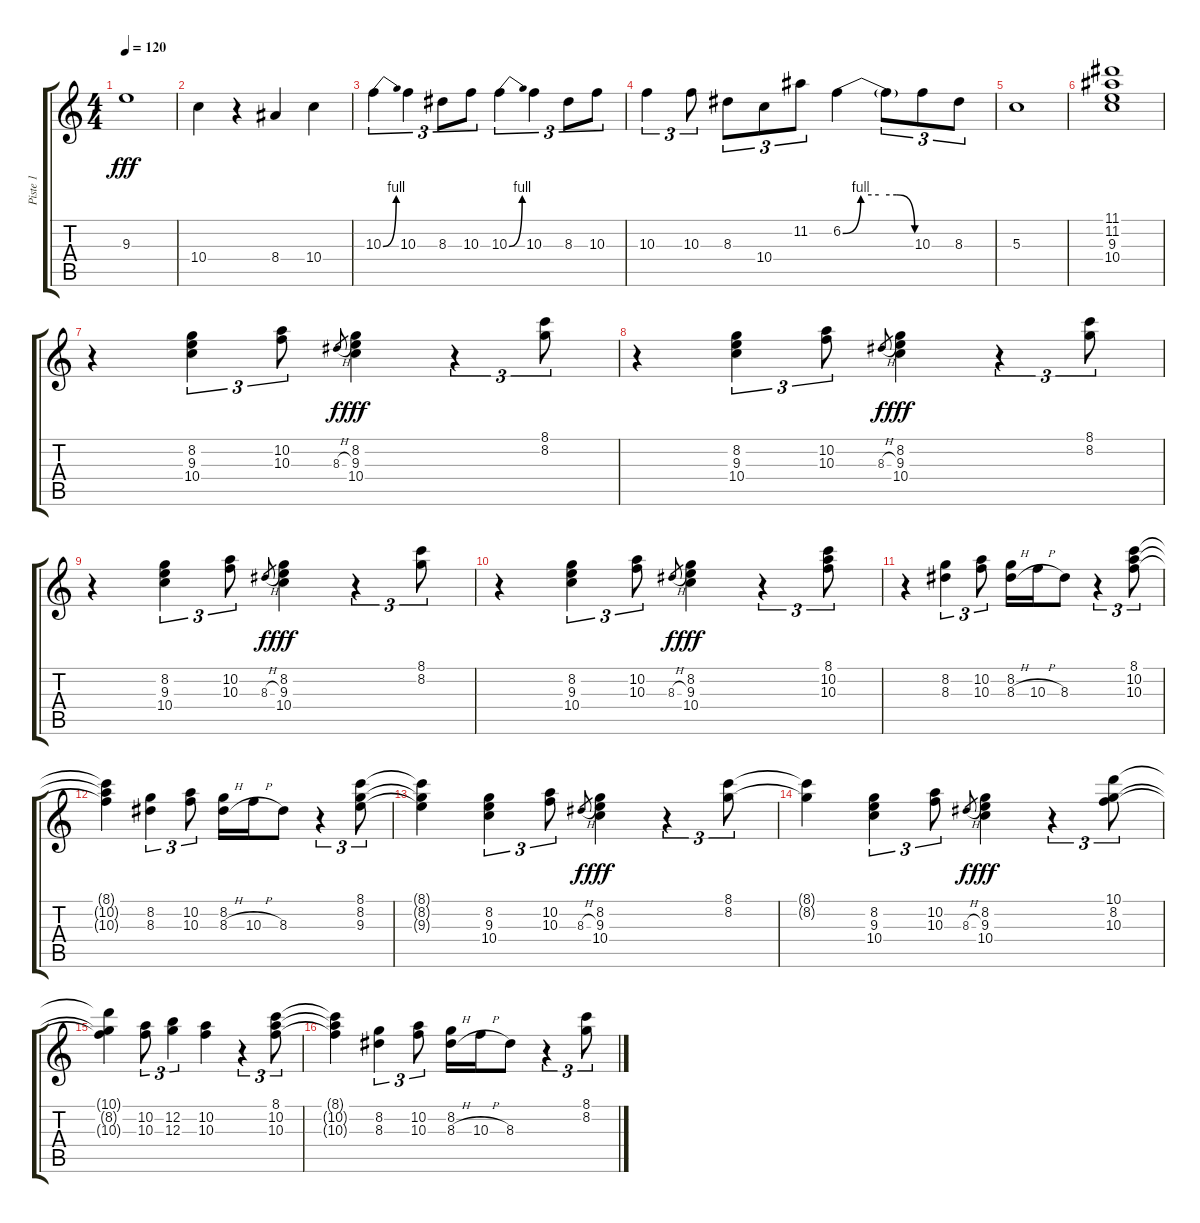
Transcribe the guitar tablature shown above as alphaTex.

\track ("Piste 1" "Piste 1") {instrument overdrivenguitar}
\staff {score tabs}
\tuning (E4 B3 G3 D3 A2 E2) {hide}
\ts (4 4)
\tempo 120
\clef g2
\ks c
9.3.1{dy fff} |
10.4.4 r.4 8.4.4 10.4.4 |
10.3{be (bend 0 0 60 4)}.4{tu (3 2)} 10.3.4{tu (3 2)} 8.3.8{tu (3 2)} 10.3.8{tu (3 2)} 10.3{be (bend 0 0 60 4)}.4{tu (3 2)} 10.3.4{tu (3 2)} 8.3.8{tu (3 2)} 10.3.8{tu (3 2)} |
10.3.4{tu (3 2)} 10.3.8{tu (3 2)} 8.3.8{tu (3 2)} 10.4.8{tu (3 2)} 11.2.8{tu (3 2)} 6.2{be (custom 0 0 15 4 30 4 45 4 60 0)}.4 6.2{t}.8{tu (3 2)} 10.3.8{tu (3 2)} 8.3.8{tu (3 2)} |
5.3.1 |
(11.1 11.2 9.3 10.4).1 |
r.4 (8.2 9.3 10.4).4{tu (3 2)} (10.2 10.3).8{tu (3 2)} 8.3{h}.8{gr dy f} (8.2 9.3 10.4).4{dy fff} r.4{tu (3 2)} (8.1 8.2).8{tu (3 2)} |
r.4 (8.2 9.3 10.4).4{tu (3 2)} (10.2 10.3).8{tu (3 2)} 8.3{h}.8{gr dy f} (8.2 9.3 10.4).4{dy fff} r.4{tu (3 2)} (8.1 8.2).8{tu (3 2)} |
r.4 (8.2 9.3 10.4).4{tu (3 2)} (10.2 10.3).8{tu (3 2)} 8.3{h}.8{gr dy f} (8.2 9.3 10.4).4{dy fff} r.4{tu (3 2)} (8.1 8.2).8{tu (3 2)} |
r.4 (8.2 9.3 10.4).4{tu (3 2)} (10.2 10.3).8{tu (3 2)} 8.3{h}.8{gr dy f} (8.2 9.3 10.4).4{dy fff} r.4{tu (3 2)} (8.1 10.2 10.3).8{tu (3 2)} |
r.4 (8.2 8.3).4{tu (3 2)} (10.2 10.3).8{tu (3 2)} (8.2 8.3{h}).16 10.3{h}.16 8.3.8 r.4{tu (3 2)} (8.1 10.2 10.3).8{tu (3 2)} |
(8.1{t} 10.2{t} 10.3{t}).4 (8.2 8.3).4{tu (3 2)} (10.2 10.3).8{tu (3 2)} (8.2 8.3{h}).16 10.3{h}.16 8.3.8 r.4{tu (3 2)} (8.1 8.2 9.3).8{tu (3 2)} |
(8.1{t} 8.2{t} 9.3{t}).4 (8.2 9.3 10.4).4{tu (3 2)} (10.2 10.3).8{tu (3 2)} 8.3{h}.8{gr dy f} (8.2 9.3 10.4).4{dy fff} r.4{tu (3 2)} (8.1 8.2).8{tu (3 2)} |
(8.1{t} 8.2{t}).4 (8.2 9.3 10.4).4{tu (3 2)} (10.2 10.3).8{tu (3 2)} 8.3{h}.8{gr dy f} (8.2 9.3 10.4).4{dy fff} r.4{tu (3 2)} (10.1 8.2 10.3).8{tu (3 2)} |
(10.1{t} 8.2{t} 10.3{t}).4 (10.2 10.3).8{tu (3 2)} (12.2 12.3).4{tu (3 2)} (10.2 10.3).4 r.4{tu (3 2)} (8.1 10.2 10.3).8{tu (3 2)} |
(8.1{t} 10.2{t} 10.3{t}).4 (8.2 8.3).4{tu (3 2)} (10.2 10.3).8{tu (3 2)} (8.2 8.3{h}).16 10.3{h}.16 8.3.8 r.4{tu (3 2)} (8.1 8.2).8{tu (3 2)}
